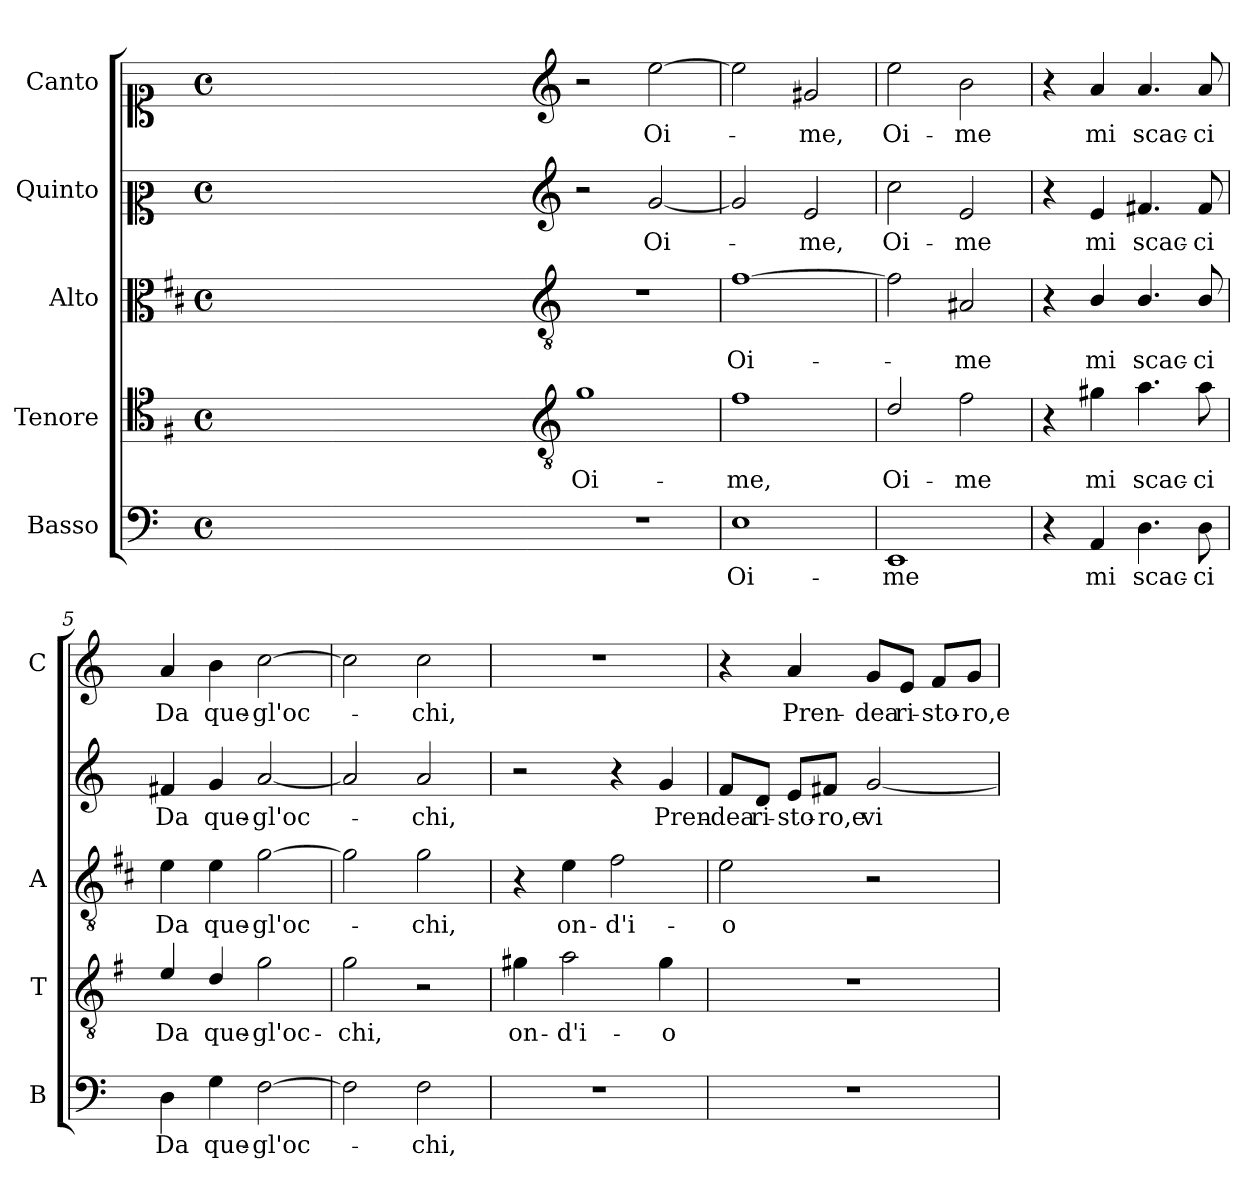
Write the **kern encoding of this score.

**kern	**text	**kern	**text	**kern	**text	**kern	**text	**kern	**text
*part5	*part5	*part4	*part4	*part3	*part3	*part2	*part2	*part1	*part1
*staff5	*staff5	*staff4	*staff4	*staff3	*staff3	*staff2	*staff2	*staff1	*staff1
*I"Basso	*	*I"Tenore	*	*I"Alto	*	*I"Quinto	*	*I"Canto	*
*I'B	*	*I'T	*	*I'A	*	*	*	*I'C	*
*clefF4	*	*clefC4	*	*clefC3	*	*clefC2	*	*clefC1	*
*	*	*ITrd4c7	*	*ITrd1c2	*	*	*	*	*
*k[]	*	*k[]	*	*k[]	*	*k[]	*	*k[]	*
*C:	*	*C:	*	*C:	*	*C:	*	*C:	*
*M4/4	*	*M4/4	*	*M4/4	*	*M4/4	*	*M4/4	*
*met(c)	*	*met(c)	*	*met(c)	*	*met(c)	*	*met(c)	*
=	=	=	=	=	=	=	=	=	=
1ryy	.	1ryy	.	1ryy	.	1ryy	.	1ryy	.
=1X-	=1X-	=1X-	=1X-	=1X-	=1X-	=1X-	=1X-	=1X-	=1X-
4ryy	.	4ryy	.	4ryy	.	4ryy	.	4ryy	.
4ryy	.	4ryy	.	4ryy	.	4ryy	.	4ryy	.
4ryy	.	4ryy	.	4ryy	.	4ryy	.	4ryy	.
4ryy	.	4ryy	.	4ryy	.	4ryy	.	4ryy	.
=1-	=1-	=1-	=1-	=1-	=1-	=1-	=1-	=1-	=1-
*	*	*clefGv2	*	*clefGv2	*	*clefG2	*	*clefG2	*
!	!	!	!LO:LY:b	!	!	!	!	!	!
1r	.	1c	Oi-	1r	.	2r	.	2r	.
!	!	!	!	!	!	!	!LO:LY:b	!	!LO:LY:b
.	.	.	.	.	.	[2g/	Oi-	[2ee\	Oi-
=2	=2	=2	=2	=2	=2	=2	=2	=2	=2
!	!LO:LY:b	!	!LO:LY:b	!	!LO:LY:b	!	!	!	!
1E	Oi-	1B	-me,	[1e	Oi-	2g/]	.	2ee\]	.
!	!	!	!	!	!	!	!LO:LY:b	!	!LO:LY:b
.	.	.	.	.	.	2e/	-me,	2g#X/	-me,
=3	=3	=3	=3	=3	=3	=3	=3	=3	=3
!	!LO:LY:b	!	!LO:LY:b	!	!	!	!LO:LY:b	!	!LO:LY:b
1EE	-me	2G/	Oi-	2e\]	.	2cc\	Oi-	2ee\	Oi-
!	!	!	!LO:LY:b	!	!LO:LY:b	!	!LO:LY:b	!	!LO:LY:b
.	.	2B\	-me	2G#X/	-me	2e/	-me	2b\	-me
=4	=4	=4	=4	=4	=4	=4	=4	=4	=4
4r	.	4r	.	4r	.	4r	.	4r	.
!	!LO:LY:b	!	!LO:LY:b	!	!LO:LY:b	!	!LO:LY:b	!	!LO:LY:b
4AA/	mi	4c#X\	mi	4A/	mi	4e/	mi	4a/	mi
!	!LO:LY:b	!	!LO:LY:b	!	!LO:LY:b	!	!LO:LY:b	!	!LO:LY:b
4.D\	scac-	4.d\	scac-	4.A/	scac-	4.f#X/	scac-	4.a/	scac-
!	!LO:LY:b	!	!LO:LY:b	!	!LO:LY:b	!	!LO:LY:b	!	!LO:LY:b
8D\	-ci	8d\	-ci	8A/	-ci	8f#/	-ci	8a/	-ci
=5	=5	=5	=5	=5	=5	=5	=5	=5	=5
!	!LO:LY:b	!	!LO:LY:b	!	!LO:LY:b	!	!LO:LY:b	!	!LO:LY:b
4D\	Da	4A/	Da	4d\	Da	4f#X/	Da	4a/	Da
!	!LO:LY:b	!	!LO:LY:b	!	!LO:LY:b	!	!LO:LY:b	!	!LO:LY:b
4G\	que-	4G/	que-	4d\	que-	4g/	que-	4b\	que-
!	!LO:LY:b	!	!LO:LY:b	!	!LO:LY:b	!	!LO:LY:b	!	!LO:LY:b
[2F\	-gl'oc-	2c\	-gl'oc-	[2f\	-gl'oc-	[2a/	-gl'oc-	[2cc\	-gl'oc-
=6	=6	=6	=6	=6	=6	=6	=6	=6	=6
!	!	!	!LO:LY:b	!	!	!	!	!	!
2F\]	.	2c\	-chi,	2f\]	.	2a/]	.	2cc\]	.
!	!LO:LY:b	!	!	!	!LO:LY:b	!	!LO:LY:b	!	!LO:LY:b
2F\	-chi,	2r	.	2f\	-chi,	2a/	-chi,	2cc\	-chi,
=7	=7	=7	=7	=7	=7	=7	=7	=7	=7
!	!	!	!LO:LY:b	!	!	!	!	!	!
1r	.	4c#X\	on-	4r	.	2r	.	1r	.
!	!	!	!LO:LY:b	!	!LO:LY:b	!	!	!	!
.	.	2d\	-d'i-	4d\	on-	.	.	.	.
!	!	!	!	!	!LO:LY:b	!	!	!	!
.	.	.	.	2e\	-d'i-	4r	.	.	.
!	!	!	!LO:LY:b	!	!	!	!LO:LY:b	!	!
.	.	4c#\	-o	.	.	4g/	Pren-	.	.
!!LO:LB:g=z
=8	=8	=8	=8	=8	=8	=8	=8	=8	=8
!	!	!	!	!	!LO:LY:b	!	!LO:LY:b	!	!
1r	.	1r	.	2d\	-o	8f/L	-dea	4r	.
!	!	!	!	!	!	!	!LO:LY:b	!	!
.	.	.	.	.	.	8d/J	ri-	.	.
!	!	!	!	!	!	!	!LO:LY:b	!	!LO:LY:b
.	.	.	.	.	.	8e/L	-sto-	4a/	Pren-
!	!	!	!	!	!	!	!LO:LY:b	!	!
.	.	.	.	.	.	8f#X/J	-ro,e	.	.
!	!	!	!	!	!	!	!LO:LY:b	!	!LO:LY:b
.	.	.	.	2r	.	[2g/	vi-	8g/L	-dea
!	!	!	!	!	!	!	!	!	!LO:LY:b
.	.	.	.	.	.	.	.	8e/J	ri-
!	!	!	!	!	!	!	!	!	!LO:LY:b
.	.	.	.	.	.	.	.	8f/L	-sto-
!	!	!	!	!	!	!	!	!	!LO:LY:b
.	.	.	.	.	.	.	.	8g/J	-ro,e
=	=	=	=	=	=	=	=	=	=
*-	*-	*-	*-	*-	*-	*-	*-	*-	*-
